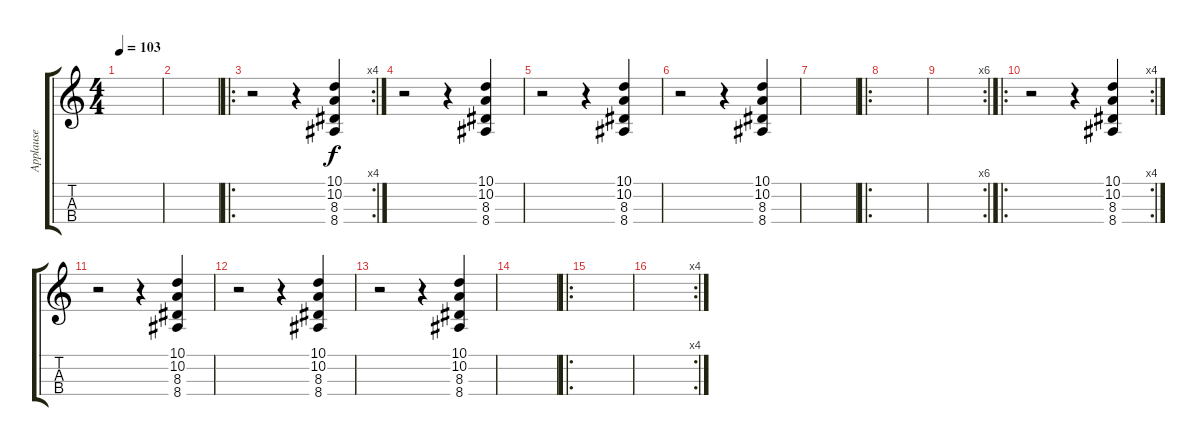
\track ("Applause" "Applause") {instrument applause}
\staff {score tabs}
\tuning (E4 B3 G3 D3) {hide}
\ts (4 4)
\tempo 103
\clef g2
\ks c
|
|
\ro
\rc 4
r.2 r.4 (10.1 10.2 8.3 8.4).4 |
r.2 r.4 (10.1 10.2 8.3 8.4).4 |
r.2 r.4 (10.1 10.2 8.3 8.4).4 |
r.2 r.4 (10.1 10.2 8.3 8.4).4 |
|
\ro
|
\rc 6
|
\ro
\rc 4
r.2 r.4 (10.1 10.2 8.3 8.4).4 |
r.2 r.4 (10.1 10.2 8.3 8.4).4 |
r.2 r.4 (10.1 10.2 8.3 8.4).4 |
r.2 r.4 (10.1 10.2 8.3 8.4).4 |
|
\ro
|
\rc 4
